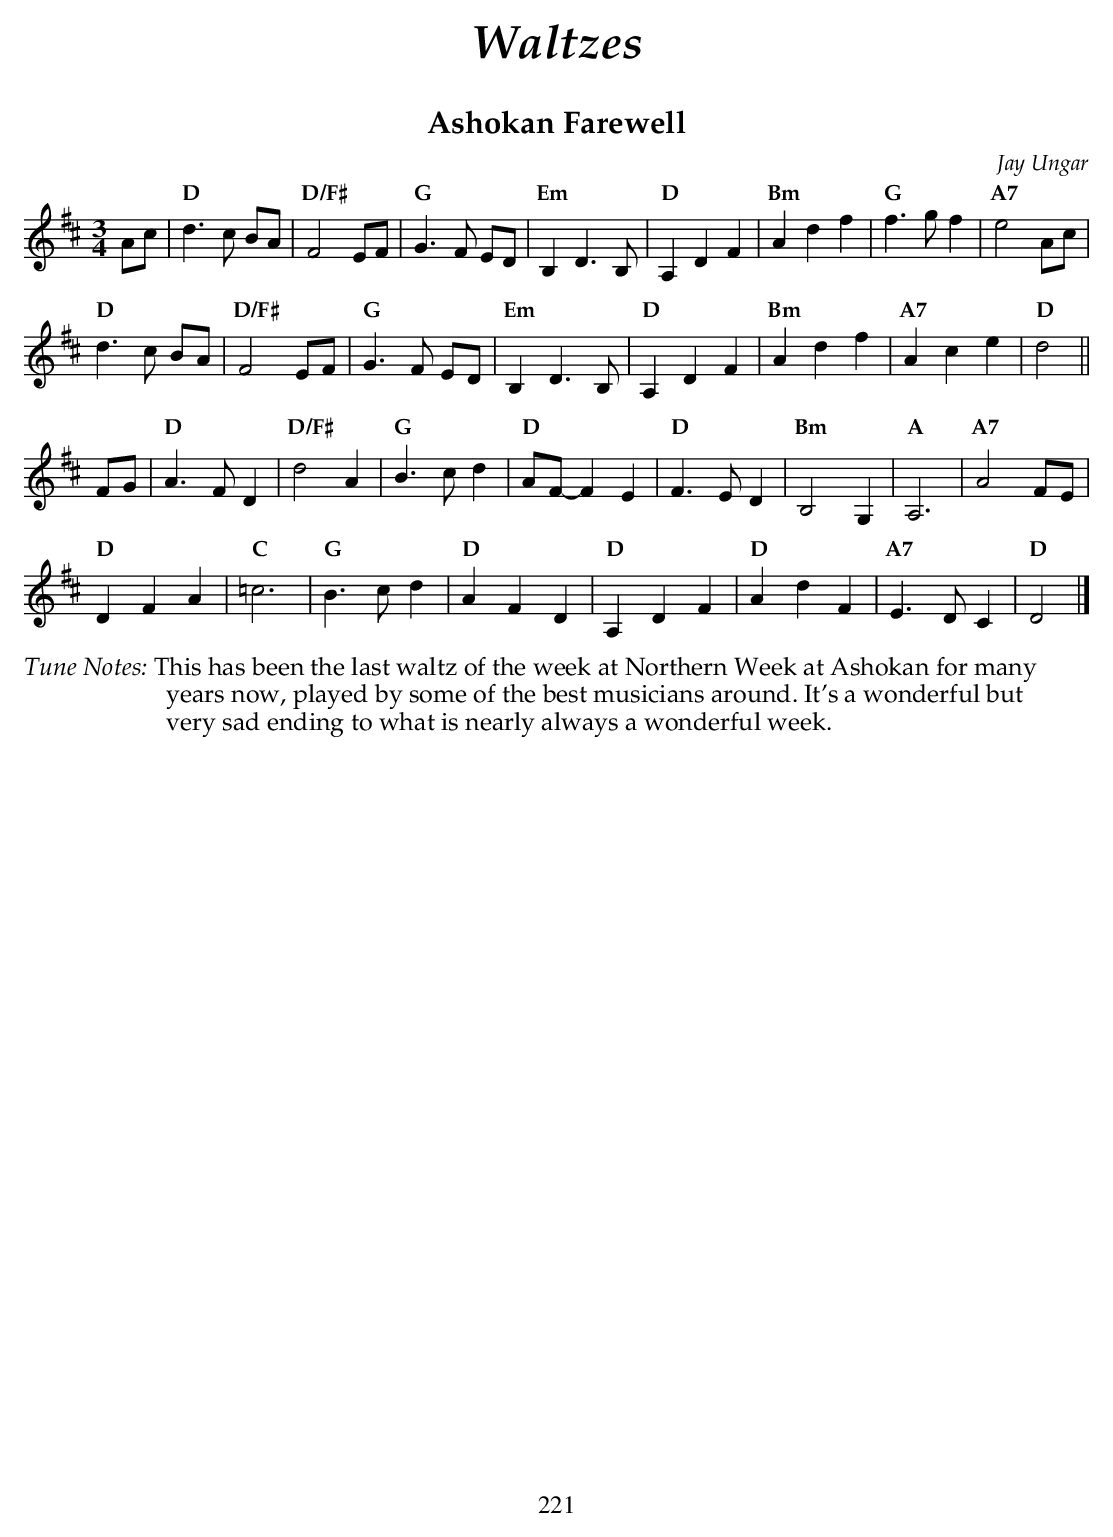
X:1
T:Ashokan Farewell
C:Jay Ungar
M:3/4
L:1/8
K:D
Ac |\
"D" d3c BA     | "D/F#" F4 EF | "G" G3F ED | "Em" B,2D3B, |\
"D" A,2D2F2    |"Bm" A2d2f2   | "G" f3g f2 | "A7" e4 Ac |
"D" d3c BA     | "D/F#" F4 EF | "G" G3F ED | "Em" B,2D3B, |\
"D" A,2D2F2    |"Bm" A2d2f2   |"A7" A2c2e2 | "D" d4  ||
FG |\
   "D" A3F D2  | "D/F#" d4 A2  | "G"  B3c d2 | "D"  AF-F2 E2 |\
   "D" F3ED2   | "Bm"   B,4G,2 | "A"  A,6    | "A7" A4FE   |
   "D" D2F2A2  | "C"    =c6    | "G"  B3c d2 | "D"  A2F2D2 |\
   "D" A,2D2F2 | "D"    A2d2F2 | "A7" E3DC2  | "D"  D4     |]
